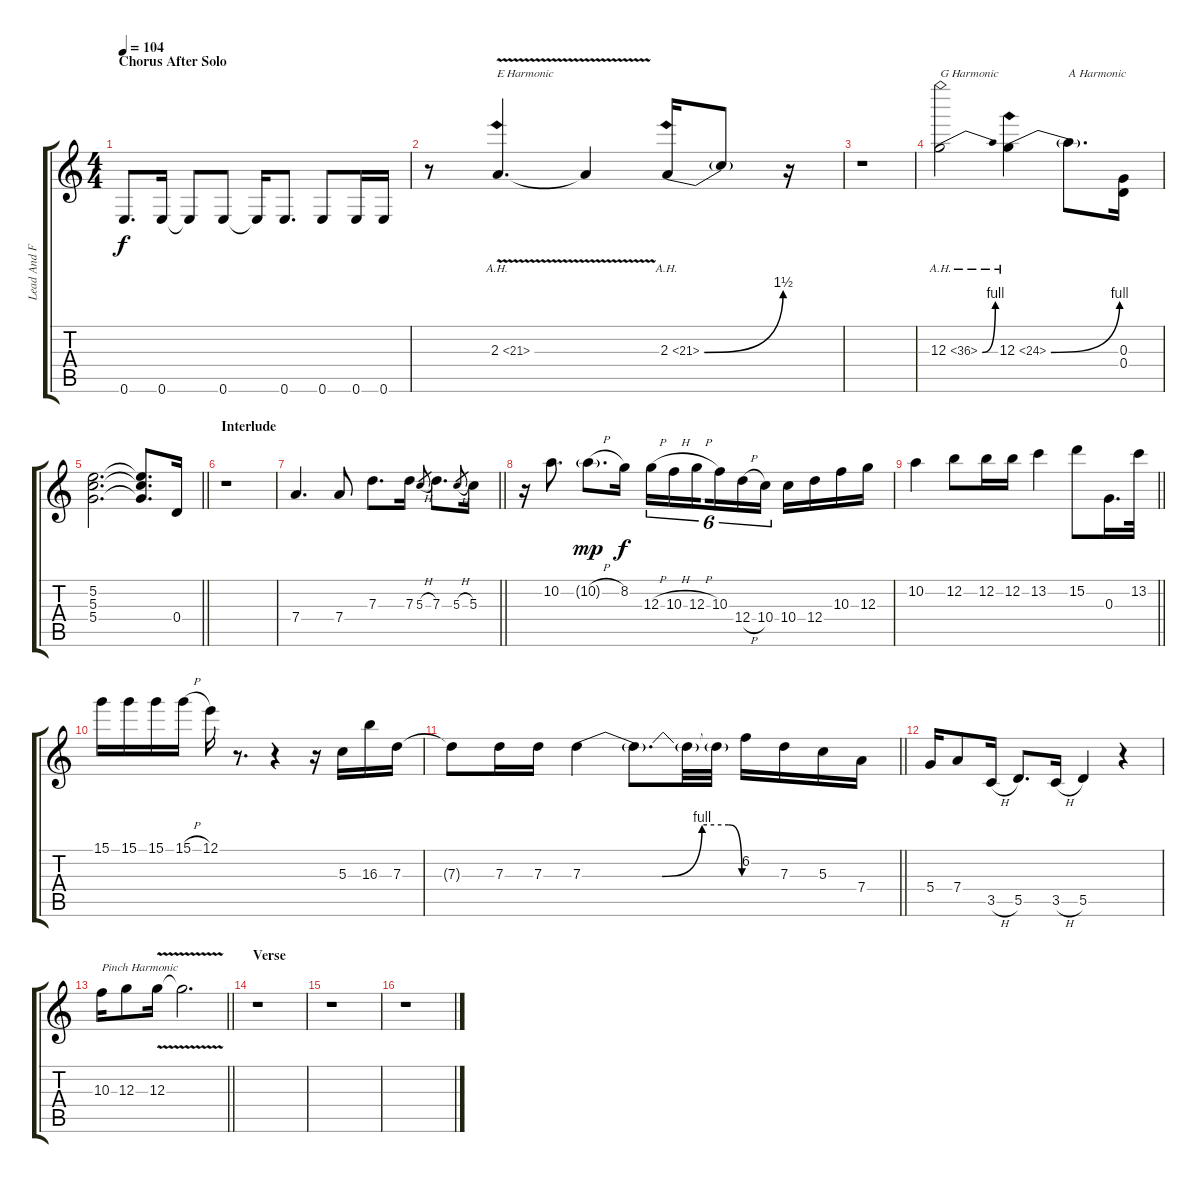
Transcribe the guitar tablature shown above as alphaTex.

\track ("Lead And Fills" "Lead And F") {instrument distortionguitar}
\staff {score tabs}
\tuning (E4 B3 G3 D3 A2 E2) {hide}
\ts (4 4)
\section ("" "Chorus After Solo")
\tempo 104
\clef g2
\ks c
0.6.8{d dy f} 0.6.16 0.6{t}.8 0.6.8 0.6{t}.16 0.6.8{d} 0.6.8 0.6.16 0.6.16 |
r.8 2.3{ah 19 v}.4{d txt "E Harmonic"} 2.3{v t}.4 2.3{be (bend 0 0 60 6) ah 19}.16 2.3{t}.8 r.16 |
r.1 |
12.3{be (bend 0 0 60 4) ah 24}.2{txt "G Harmonic"} 12.3{be (bend 0 0 60 4) ah 12}.4 12.3{t}.8{d txt "A Harmonic"} (0.3 0.4).16 |
\barLineRight lightlight
(5.2 5.3 5.4).2{d} (5.2{t} 5.3{t} 5.4{t}).8{d} 0.4.16 |
\section ("" "Interlude")
r.1 |
\barLineRight lightlight
7.4.4{d} 7.4.8 7.3.8{d} 7.3.16 5.3{h}.8{gr} 7.3.8{d} 5.3{h}.8{gr} 5.3.16 |
r.16 10.2.8{d} 10.2{h g}.8{d dy mp} 8.2.16{dy f} 12.3{h}.16{tu (6 4)} 10.3{h}.16{tu (6 4)} 12.3{h}.16{tu (6 4) beam splitsecondary} 10.3.16{tu (6 4)} 12.4{h}.16{tu (6 4)} 10.4.16{tu (6 4)} 10.4.16 12.4.16 10.3.16 12.3.16 |
\barLineRight lightlight
10.2.4 12.2.8 12.2.16 12.2.16 13.2.4 15.2.8 0.3.16{d} 13.2.32 |
15.1.16 15.1.16 15.1.16 15.1{h}.16 12.1.16 r.8{d} r.4 r.16 5.3.16 16.3.16 7.3.16 |
\barLineRight lightlight
7.3{t}.8 7.3.16 7.3.16 7.3{be (custom 0 0 30 0 45 4 55 4 60 0)}.4 7.3{t}.8{d} 7.3{t}.32 7.3{t}.32 6.2.16 7.3.16 5.3.16 7.4.16 |
5.4.16 7.4.8 3.5{h}.16 5.5.8{d} 3.5{h}.16 5.5.4 r.4 |
\barLineRight lightlight
10.3.16{txt "Pinch Harmonic"} 12.3.8 12.3{v}.16 12.3{v t}.2{d} |
\section ("" "Verse")
r.1 |
r.1 |
r.1
